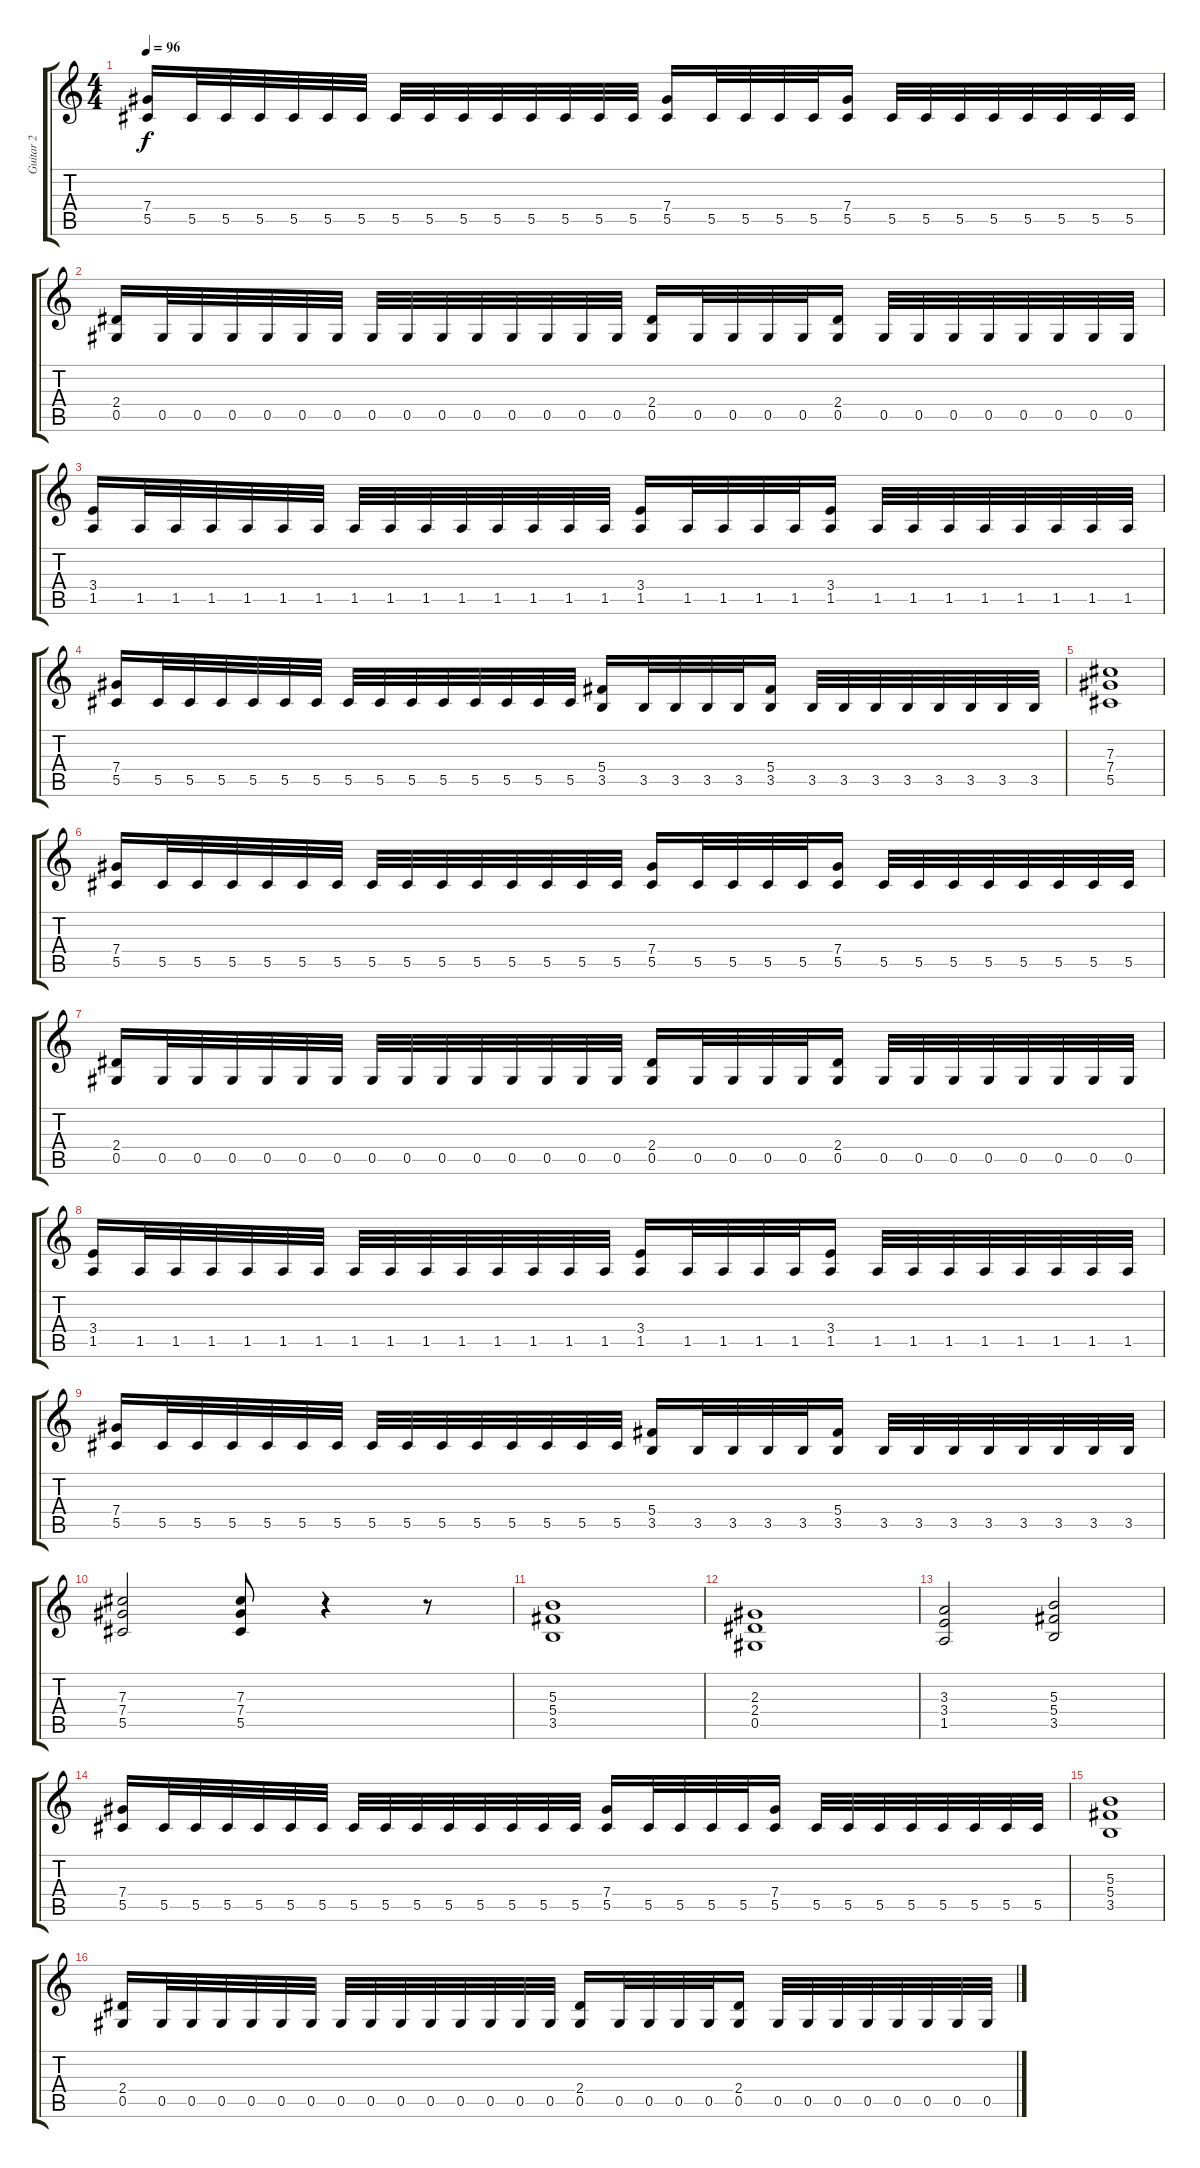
\track ("Guitar 2" "Guitar 2") {instrument distortionguitar}
\staff {score tabs}
\tuning (Eb4 Bb3 Gb3 Db3 Ab2 Eb2) {hide}
\ts (4 4)
\section ("" "")
\tempo 96
\clef g2
\ks c
(7.4 5.5).16{dy f volume 14} 5.5.32 5.5.32 5.5.32 5.5.32 5.5.32 5.5.32 5.5.32 5.5.32 5.5.32 5.5.32 5.5.32 5.5.32 5.5.32 5.5.32 (7.4 5.5).16 5.5.32 5.5.32 5.5.32 5.5.32 (7.4 5.5).16 5.5.32 5.5.32 5.5.32 5.5.32 5.5.32 5.5.32 5.5.32 5.5.32 |
(2.4 0.5).16 0.5.32 0.5.32 0.5.32 0.5.32 0.5.32 0.5.32 0.5.32 0.5.32 0.5.32 0.5.32 0.5.32 0.5.32 0.5.32 0.5.32 (2.4 0.5).16 0.5.32 0.5.32 0.5.32 0.5.32 (2.4 0.5).16 0.5.32 0.5.32 0.5.32 0.5.32 0.5.32 0.5.32 0.5.32 0.5.32 |
(3.4 1.5).16 1.5.32 1.5.32 1.5.32 1.5.32 1.5.32 1.5.32 1.5.32 1.5.32 1.5.32 1.5.32 1.5.32 1.5.32 1.5.32 1.5.32 (3.4 1.5).16 1.5.32 1.5.32 1.5.32 1.5.32 (3.4 1.5).16 1.5.32 1.5.32 1.5.32 1.5.32 1.5.32 1.5.32 1.5.32 1.5.32 |
(7.4 5.5).16 5.5.32 5.5.32 5.5.32 5.5.32 5.5.32 5.5.32 5.5.32 5.5.32 5.5.32 5.5.32 5.5.32 5.5.32 5.5.32 5.5.32 (5.4 3.5).16 3.5.32 3.5.32 3.5.32 3.5.32 (5.4 3.5).16 3.5.32 3.5.32 3.5.32 3.5.32 3.5.32 3.5.32 3.5.32 3.5.32 |
(7.3 7.4 5.5).1 |
(7.4 5.5).16 5.5.32 5.5.32 5.5.32 5.5.32 5.5.32 5.5.32 5.5.32 5.5.32 5.5.32 5.5.32 5.5.32 5.5.32 5.5.32 5.5.32 (7.4 5.5).16 5.5.32 5.5.32 5.5.32 5.5.32 (7.4 5.5).16 5.5.32 5.5.32 5.5.32 5.5.32 5.5.32 5.5.32 5.5.32 5.5.32 |
(2.4 0.5).16 0.5.32 0.5.32 0.5.32 0.5.32 0.5.32 0.5.32 0.5.32 0.5.32 0.5.32 0.5.32 0.5.32 0.5.32 0.5.32 0.5.32 (2.4 0.5).16 0.5.32 0.5.32 0.5.32 0.5.32 (2.4 0.5).16 0.5.32 0.5.32 0.5.32 0.5.32 0.5.32 0.5.32 0.5.32 0.5.32 |
(3.4 1.5).16 1.5.32 1.5.32 1.5.32 1.5.32 1.5.32 1.5.32 1.5.32 1.5.32 1.5.32 1.5.32 1.5.32 1.5.32 1.5.32 1.5.32 (3.4 1.5).16 1.5.32 1.5.32 1.5.32 1.5.32 (3.4 1.5).16 1.5.32 1.5.32 1.5.32 1.5.32 1.5.32 1.5.32 1.5.32 1.5.32 |
(7.4 5.5).16 5.5.32 5.5.32 5.5.32 5.5.32 5.5.32 5.5.32 5.5.32 5.5.32 5.5.32 5.5.32 5.5.32 5.5.32 5.5.32 5.5.32 (5.4 3.5).16 3.5.32 3.5.32 3.5.32 3.5.32 (5.4 3.5).16 3.5.32 3.5.32 3.5.32 3.5.32 3.5.32 3.5.32 3.5.32 3.5.32 |
\section ("" "")
(7.3 7.4 5.5).2 (7.3 7.4 5.5).8 r.4 r.8 |
(5.3 5.4 3.5).1 |
(2.3 2.4 0.5).1 |
(3.3 3.4 1.5).2 (5.3 5.4 3.5).2 |
(7.4 5.5).16 5.5.32 5.5.32 5.5.32 5.5.32 5.5.32 5.5.32 5.5.32 5.5.32 5.5.32 5.5.32 5.5.32 5.5.32 5.5.32 5.5.32 (7.4 5.5).16 5.5.32 5.5.32 5.5.32 5.5.32 (7.4 5.5).16 5.5.32 5.5.32 5.5.32 5.5.32 5.5.32 5.5.32 5.5.32 5.5.32 |
(5.3 5.4 3.5).1 |
(2.4 0.5).16 0.5.32 0.5.32 0.5.32 0.5.32 0.5.32 0.5.32 0.5.32 0.5.32 0.5.32 0.5.32 0.5.32 0.5.32 0.5.32 0.5.32 (2.4 0.5).16 0.5.32 0.5.32 0.5.32 0.5.32 (2.4 0.5).16 0.5.32 0.5.32 0.5.32 0.5.32 0.5.32 0.5.32 0.5.32 0.5.32
